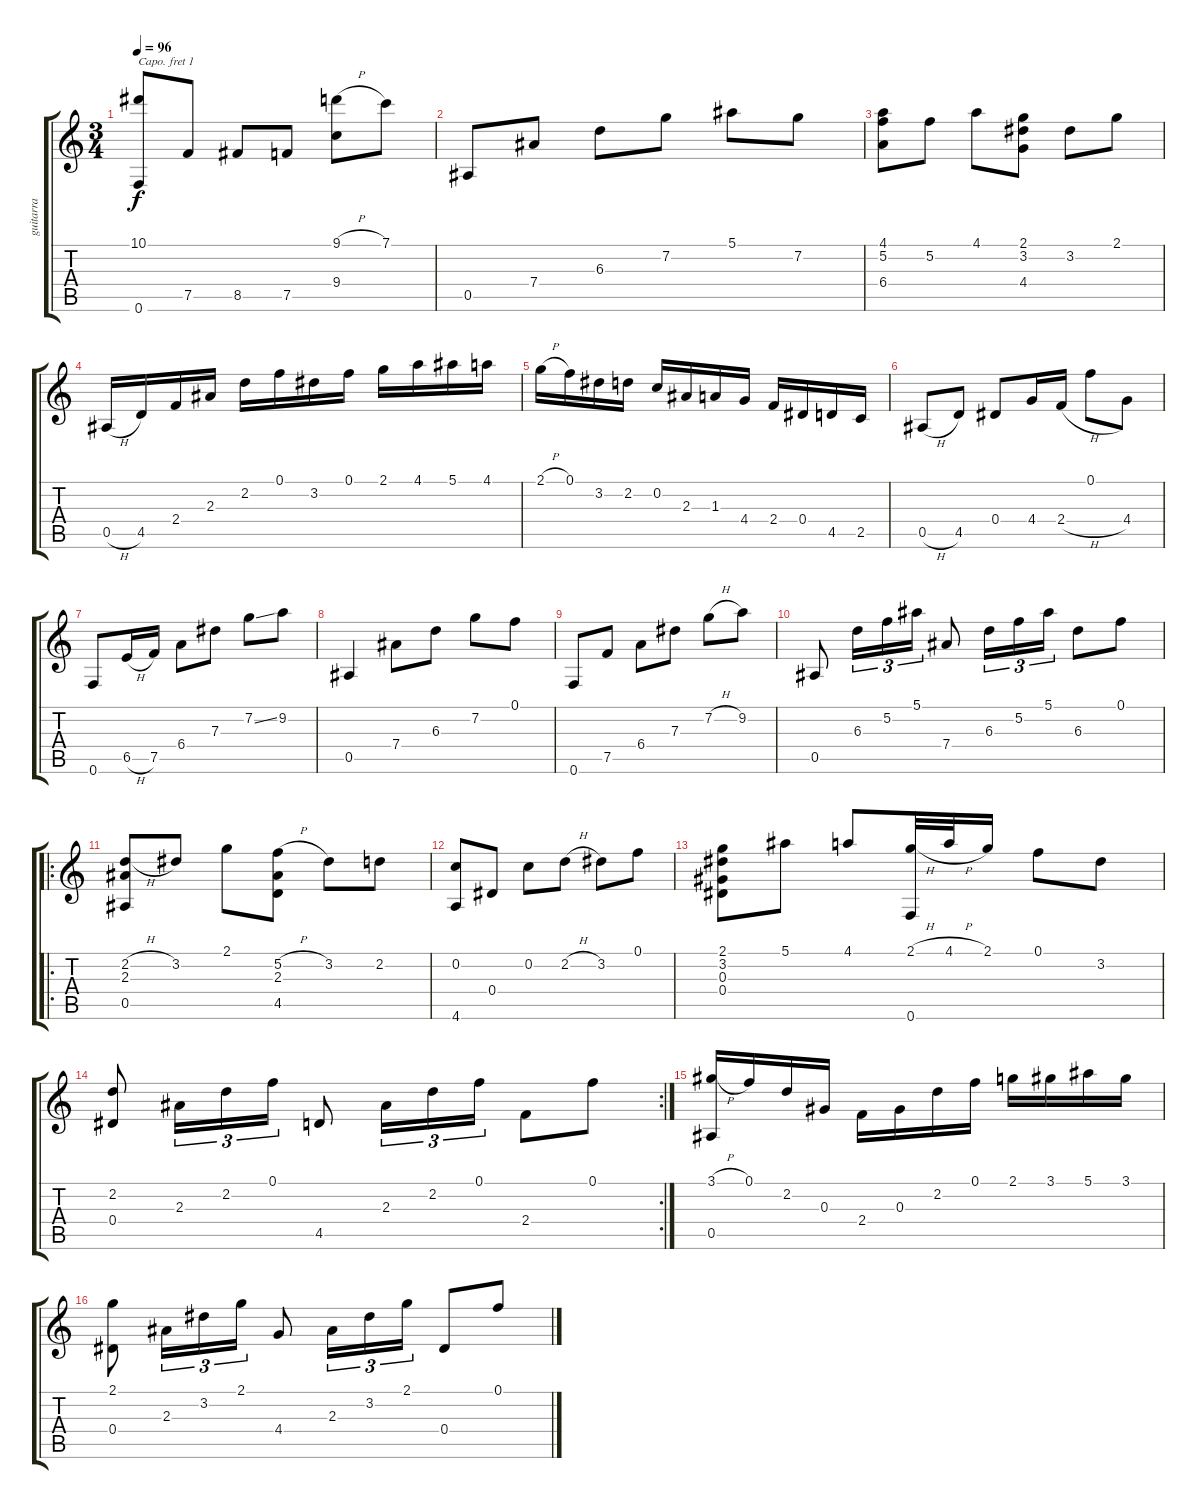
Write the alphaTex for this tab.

\track ("guitarra" "guitarra") {instrument acousticguitarnylon}
\staff {score tabs}
\capo 1
\tuning (E4 B3 G3 D3 A2 E2) {hide}
\ts (3 4)
\tempo 96
\clef g2
\ks c
(10.1 0.6).8{dy f} 7.5.8 8.5.8 7.5.8 (9.1{h} 9.4).8 7.1.8 |
0.5.8 7.4.8 6.3.8 7.2.8 5.1.8 7.2.8 |
(4.1 5.2 6.4).8 5.2.8 4.1.8 (2.1 3.2 4.4).8 3.2.8 2.1.8 |
0.5{h}.16 4.5.16 2.4.16 2.3.16 2.2.16 0.1.16 3.2.16 0.1.16 2.1.16 4.1.16 5.1.16 4.1.16 |
2.1{h}.16 0.1.16 3.2.16 2.2.16 0.2.16 2.3.16 1.3.16 4.4.16 2.4.16 0.4.16 4.5.16 2.5.16 |
0.5{h}.8 4.5.8 0.4.8 4.4.16 2.4{h}.16 0.1.8 4.4.8 |
0.6.8 6.5{h}.16 7.5.16 6.4.8 7.3.8 7.2{ss}.8 9.2.8 |
0.5.4 7.4.8 6.3.8 7.2.8 0.1.8 |
0.6.8 7.5.8 6.4.8 7.3.8 7.2{h}.8 9.2.8 |
0.5.8 6.3.16{tu (3 2)} 5.2.16{tu (3 2)} 5.1.16{tu (3 2)} 7.4.8 6.3.16{tu (3 2)} 5.2.16{tu (3 2)} 5.1.16{tu (3 2)} 6.3.8 0.1.8 |
\ro
(2.2{h} 2.3 0.5).8 3.2.8 2.1.8 (5.2{h} 2.3 4.5).8 3.2.8 2.2.8 |
(0.2 4.6).8 0.4.8 0.2.8 2.2{h}.8 3.2.8 0.1.8 |
(2.1 3.2 0.3 0.4).8 5.1.8 4.1.8 (2.1{h} 0.6).32 4.1{h}.32 2.1.16 0.1.8 3.2.8 |
\rc 2
(2.2 0.4).8 2.3.16{tu (3 2)} 2.2.16{tu (3 2)} 0.1.16{tu (3 2)} 4.5.8 2.3.16{tu (3 2)} 2.2.16{tu (3 2)} 0.1.16{tu (3 2)} 2.4.8 0.1.8 |
(3.1{h} 0.5).16 0.1.16 2.2.16 0.3.16 2.4.16 0.3.16 2.2.16 0.1.16 2.1.16 3.1.16 5.1.16 3.1.16 |
(2.1 0.4).8 2.3.16{tu (3 2)} 3.2.16{tu (3 2)} 2.1.16{tu (3 2)} 4.4.8 2.3.16{tu (3 2)} 3.2.16{tu (3 2)} 2.1.16{tu (3 2)} 0.4.8 0.1.8
